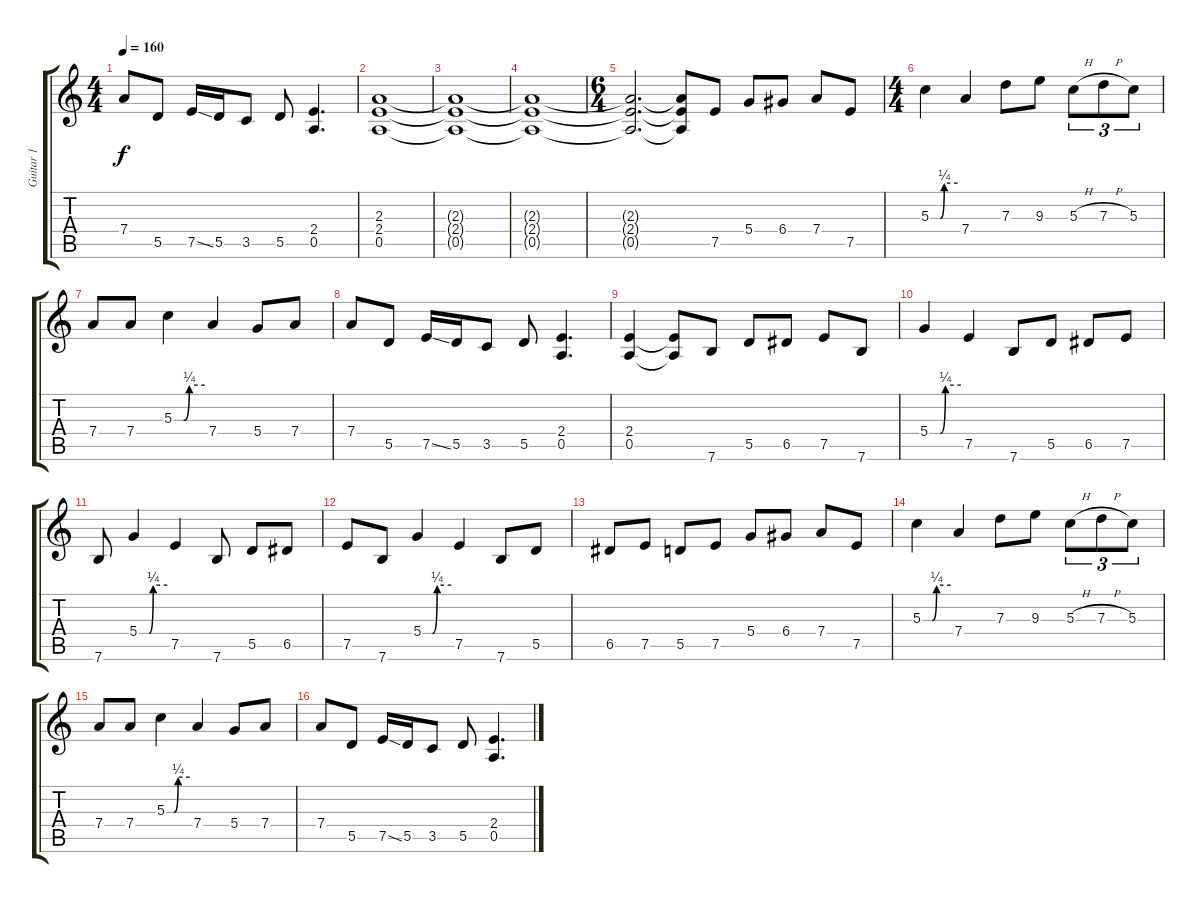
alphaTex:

\track ("Guitar 1" "Guitar 1") {instrument overdrivenguitar}
\staff {score tabs}
\tuning (E4 B3 G3 D3 A2 E2) {hide}
\ts (4 4)
\tempo 160
\clef g2
\ks c
7.4.8{dy f} 5.5.8 7.5{ss}.16 5.5.16 3.5.8 5.5.8 (2.4 0.5).4{d} |
(2.3 2.4 0.5).1 |
(2.3{t} 2.4{t} 0.5{t}).1 |
(2.3{t} 2.4{t} 0.5{t}).1 |
\ts (6 4)
(2.3{t} 2.4{t} 0.5{t}).2{d} (2.3{t} 2.4{t} 0.5{t}).8 7.5.8{volume 15 instrument overdrivenguitar} 5.4.8 6.4.8 7.4.8 7.5.8 |
\ts (4 4)
5.3{be (custom 0 0 10 0 21 0 30 1 60 1)}.4 7.4.4 7.3.8 9.3.8 5.3{h}.8{tu (3 2)} 7.3{h}.8{tu (3 2)} 5.3.8{tu (3 2)} |
7.4.8 7.4.8 5.3{be (custom 0 0 19 0 30 1 60 1)}.4 7.4.4 5.4.8 7.4.8 |
7.4.8 5.5.8 7.5{ss}.16 5.5.16 3.5.8 5.5.8 (2.4 0.5).4{d} |
(2.4 0.5).4 (2.4{t} 0.5{t}).8 7.6.8 5.5.8 6.5.8 7.5.8 7.6.8 |
5.4{be (custom 0 0 20 0 30 1 60 1)}.4 7.5.4 7.6.8 5.5.8 6.5.8 7.5.8 |
7.6.8 5.4{be (custom 0 0 21 0 30 1 60 1)}.4 7.5.4 7.6.8 5.5.8 6.5.8 |
7.5.8 7.6.8 5.4{be (custom 0 0 20 0 30 1 60 1)}.4 7.5.4 7.6.8 5.5.8 |
6.5.8 7.5.8 5.5.8 7.5.8 5.4.8 6.4.8 7.4.8 7.5.8 |
5.3{be (custom 0 0 10 0 21 0 30 1 60 1)}.4 7.4.4 7.3.8 9.3.8 5.3{h}.8{tu (3 2)} 7.3{h}.8{tu (3 2)} 5.3.8{tu (3 2)} |
7.4.8 7.4.8 5.3{be (custom 0 0 19 0 30 1 60 1)}.4 7.4.4 5.4.8 7.4.8 |
7.4.8 5.5.8 7.5{ss}.16 5.5.16 3.5.8 5.5.8 (2.4 0.5).4{d}
